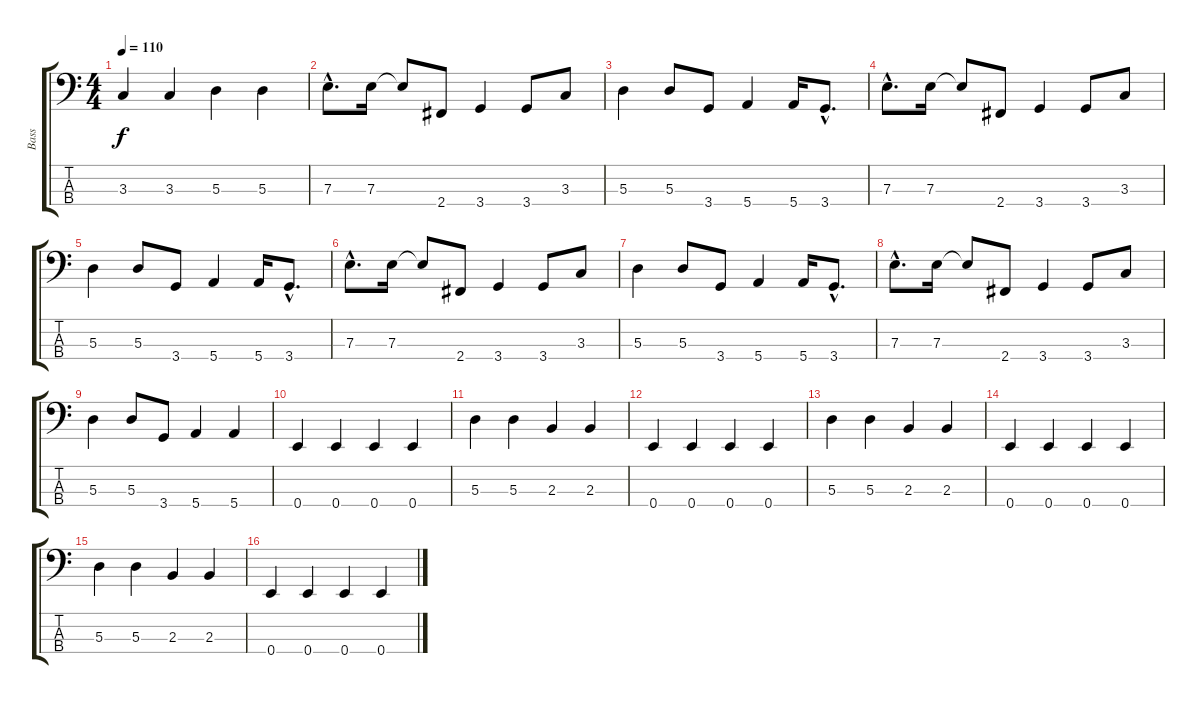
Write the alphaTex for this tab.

\track ("Bass" "Bass") {instrument electricbasspick}
\staff {score tabs}
\tuning (G2 D2 A1 E1) {hide}
\ts (4 4)
\tempo 110
\clef f4
\ks c
3.3.4{dy f} 3.3.4 5.3.4 5.3.4 |
7.3{hac}.8{d} 7.3.16 7.3{t}.8 2.4.8 3.4.4 3.4.8 3.3.8 |
5.3.4 5.3.8 3.4.8 5.4.4 5.4.16 3.4{hac}.8{d} |
7.3{hac}.8{d} 7.3.16 7.3{t}.8 2.4.8 3.4.4 3.4.8 3.3.8 |
5.3.4 5.3.8 3.4.8 5.4.4 5.4.16 3.4{hac}.8{d} |
7.3{hac}.8{d} 7.3.16 7.3{t}.8 2.4.8 3.4.4 3.4.8 3.3.8 |
5.3.4 5.3.8 3.4.8 5.4.4 5.4.16 3.4{hac}.8{d} |
7.3{hac}.8{d} 7.3.16 7.3{t}.8 2.4.8 3.4.4 3.4.8 3.3.8 |
5.3.4 5.3.8 3.4.8 5.4.4 5.4.4 |
0.4.4 0.4.4 0.4.4 0.4.4 |
5.3.4 5.3.4 2.3.4 2.3.4 |
0.4.4 0.4.4 0.4.4 0.4.4 |
5.3.4 5.3.4 2.3.4 2.3.4 |
0.4.4 0.4.4 0.4.4 0.4.4 |
5.3.4 5.3.4 2.3.4 2.3.4 |
0.4.4 0.4.4 0.4.4 0.4.4
